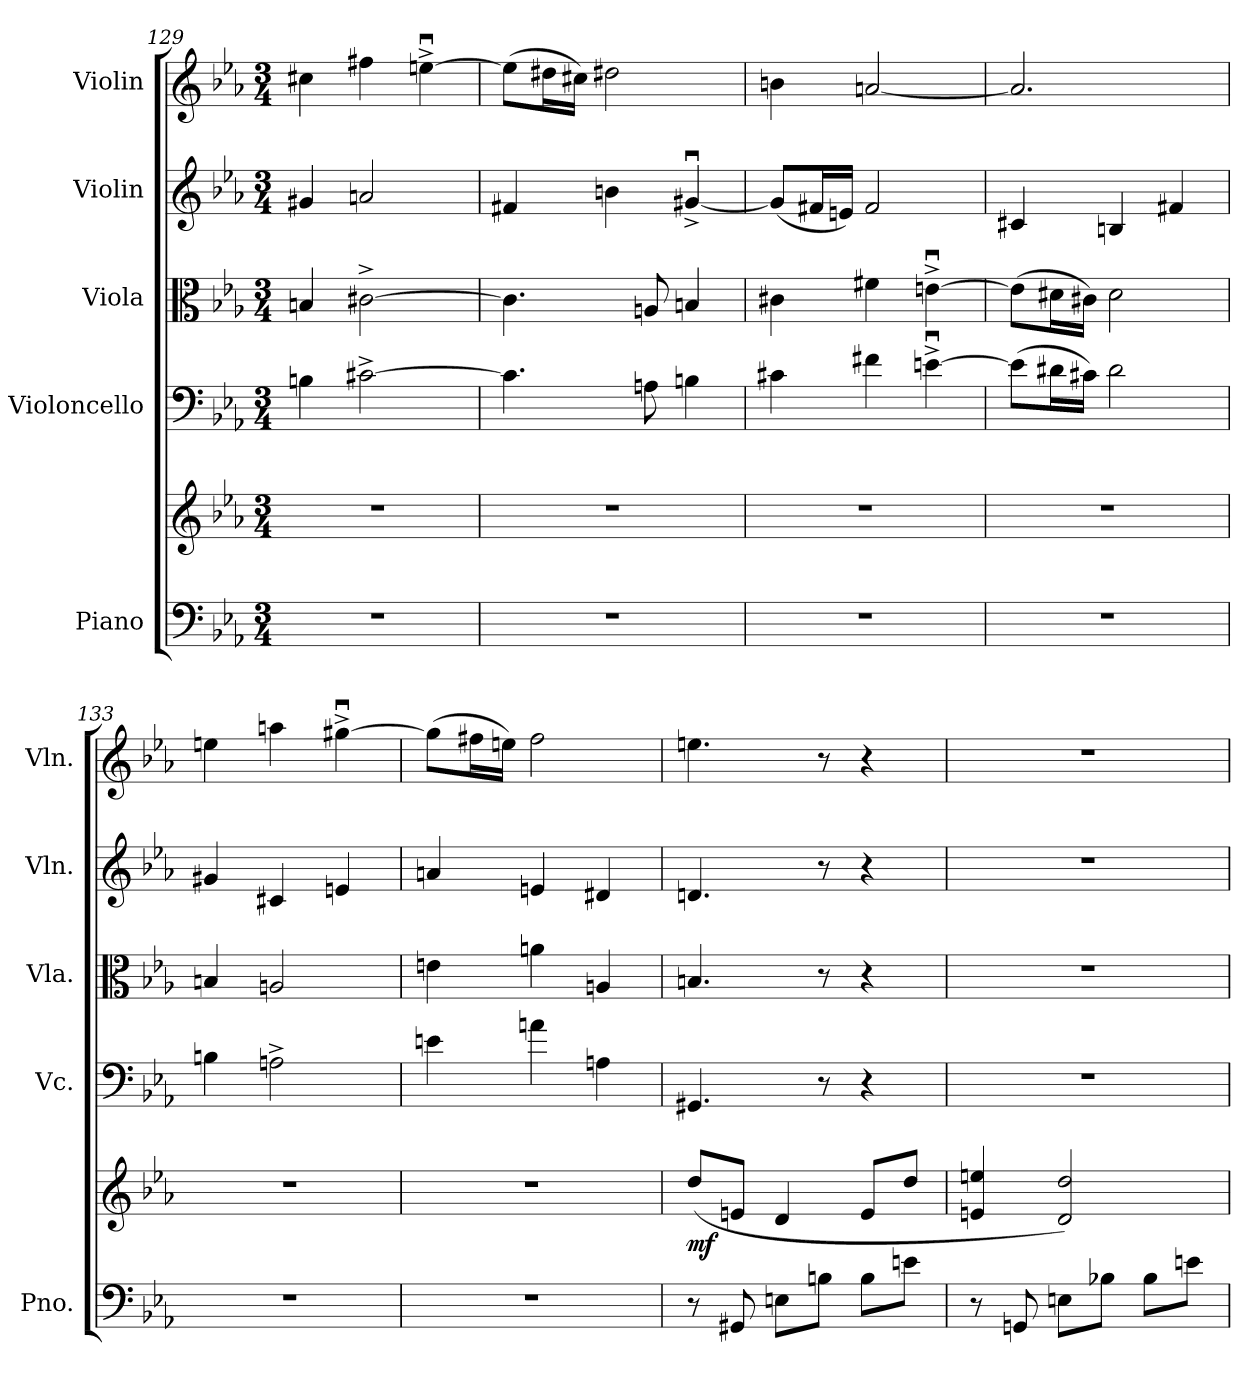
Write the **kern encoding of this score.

**kern	**kern	**dynam	**kern	**kern	**kern	**kern
*part5	*part5	*part5	*part4	*part3	*part2	*part1
*staff6	*staff5	*staff5/6	*staff4	*staff3	*staff2	*staff1
*I"Piano	*	*	*I"Violoncello	*I"Viola	*I"Violin	*I"Violin
*I'Pno.	*	*	*I'Vc.	*I'Vla.	*I'Vln.	*I'Vln.
*clefF4	*clefG2	*	*clefF4	*clefC3	*clefG2	*clefG2
*k[b-e-a-]	*k[b-e-a-]	*	*k[b-e-a-]	*k[b-e-a-]	*k[b-e-a-]	*k[b-e-a-]
*M3/4	*M3/4	*	*M3/4	*M3/4	*M3/4	*M3/4
=129	=129	=129	=129	=129	=129	=129
2.r	2.r	.	4Bn\	4Bn/	4g#X/	4cc#X\
.	.	.	[2c#X^\	[2c#X^\	2an/	4ff#X\
.	.	.	.	.	.	[4eenu^\
=130	=130	=130	=130	=130	=130	=130
2.r	2.r	.	4.c#\]	4.c#\]	4f#X/	(8ee\L]
.	.	.	.	.	.	16dd#X\L
.	.	.	.	.	.	16cc#X\JJ)
.	.	.	.	.	4bn\	2dd#X\
.	.	.	8An\	8An/	.	.
.	.	.	4Bn\	4Bn/	[4g#Xu^/	.
=131	=131	=131	=131	=131	=131	=131
2.r	2.r	.	4c#X\	4c#X\	(8g#/L]	4bn\
.	.	.	.	.	16f#X/L	.
.	.	.	.	.	16en/JJ)	.
.	.	.	4f#X\	4f#X\	2f#/	[2an/
.	.	.	[4enu^\	[4enu^\	.	.
!!LO:LB:g=z
=132	=132	=132	=132	=132	=132	=132
2.r	2.r	.	(8e\L]	(8e\L]	4c#X/	2.a/]
.	.	.	16d#X\L	16d#X\L	.	.
.	.	.	16c#X\JJ)	16c#X\JJ)	.	.
.	.	.	2d#\	2d#\	4Bn/	.
.	.	.	.	.	4f#X/	.
=133	=133	=133	=133	=133	=133	=133
2.r	2.r	.	4Bn\	4Bn/	4g#X/	4een\
.	.	.	2An^\	2An/	4c#X/	4aan\
.	.	.	.	.	4en/	[4gg#Xu^\
=134	=134	=134	=134	=134	=134	=134
2.r	2.r	.	4en\	4en\	4an/	(8gg#\L]
.	.	.	.	.	.	16ff#X\L
.	.	.	.	.	.	16een\JJ)
.	.	.	4an\	4an\	4en/	2ff#\
.	.	.	4An\	4An/	4d#X/	.
=135	=135	=135	=135	=135	=135	=135
!	!	!LO:DY:b	!	!	!	!
8r	(8dd/L	mf	4.GG#X/	4.Bn/	4.dn/	4.een\
8GG#X/	8en/J	.	.	.	.	.
8En\L	4d/	.	.	.	.	.
8Bn\J	.	.	8r	8r	8r	8r
8B\L	8e/L	.	4r	4r	4r	4r
8en\J	8dd/J	.	.	.	.	.
!!LO:PB:g=z
=136	=136	=136	=136	=136	=136	=136
8r	4en/ 4een/	.	2.r	2.r	2.r	2.r
8GGn/	.	.	.	.	.	.
8En\L	2d/ 2dd/)	.	.	.	.	.
8B-X\J	.	.	.	.	.	.
8B-\L	.	.	.	.	.	.
8en\J	.	.	.	.	.	.
=	=	=	=	=	=	=
*-	*-	*-	*-	*-	*-	*-
